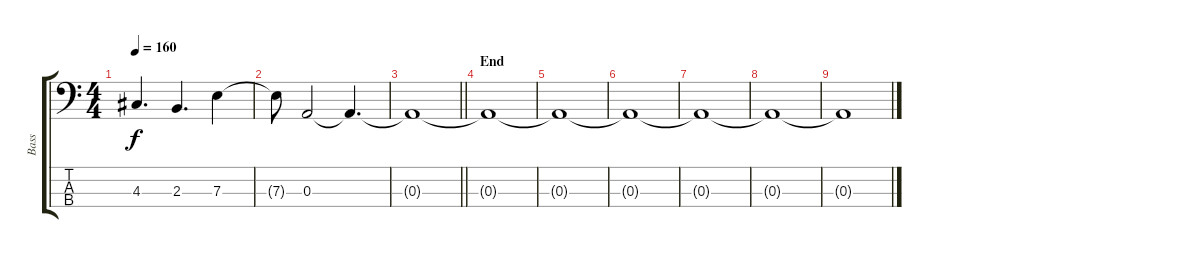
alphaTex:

\track ("Bass" "Bass") {instrument electricbassfinger}
\staff {score tabs}
\tuning (G2 D2 A1 E1) {hide}
\ts (4 4)
\tempo 160
\clef f4
\ks c
4.3.4{d dy f} 2.3.4{d} 7.3.4 |
7.3{t}.8 0.3.2 0.3{t}.4{d} |
\barLineRight lightlight
0.3{t}.1 |
\section ("" "End")
0.3{t}.1 |
0.3{t}.1 |
0.3{t}.1 |
0.3{t}.1 |
0.3{t}.1 |
0.3{t}.1
